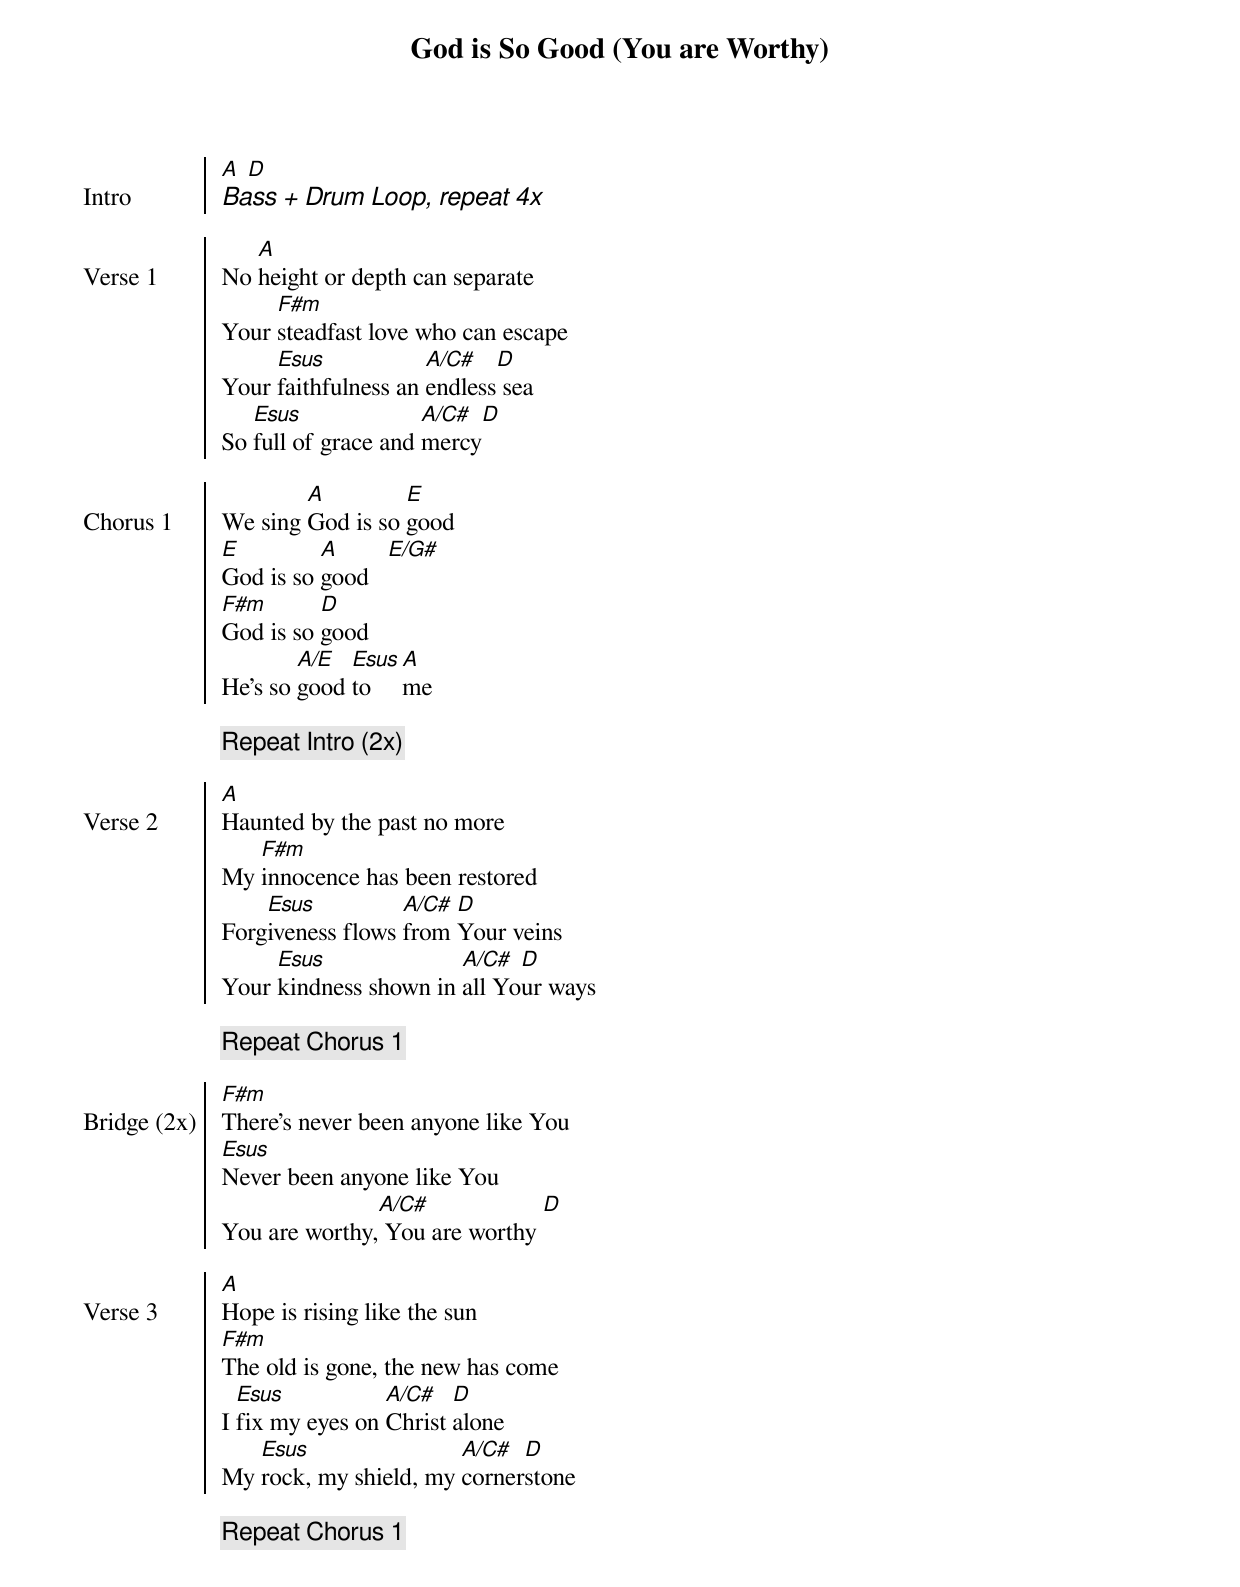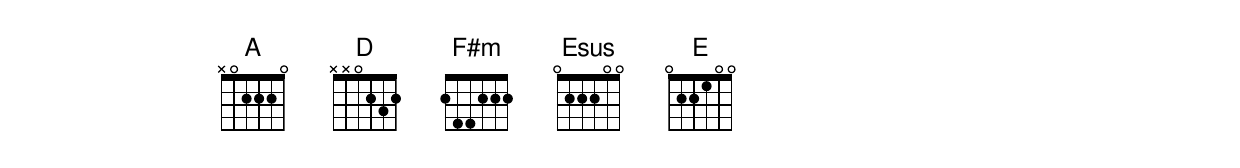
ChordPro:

{title: God is So Good (You are Worthy)}
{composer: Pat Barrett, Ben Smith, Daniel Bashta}
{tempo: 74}
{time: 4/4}
{transpose: }
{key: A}

{soc: Intro}
[A] [D]
{ci: Bass + Drum Loop, repeat 4x}
{eoc: Intro}

{soc: Verse 1}
No [A]height or depth can separate
Your [F#m]steadfast love who can escape
Your [Esus]faithfulness an [A/C#]endless[D] sea
So [Esus]full of grace and [A/C#]mercy[D]
{eoc: Verse 1}

{soc: Chorus 1}
We sing [A]God is so [E]good
[E]God is so [A]good   [E/G#]
[F#m]God is so [D]good
He's so [A/E]good [Esus]to [A]me
{eoc: Chorus 1}

{c: Repeat Intro (2x)}

{soc: Verse 2}
[A]Haunted by the past no more
My [F#m]innocence has been restored
Forg[Esus]iveness flows [A/C#]from [D]Your veins
Your [Esus]kindness shown in [A/C#]all Yo[D]ur ways
{eoc: Verse 2}

{c: Repeat Chorus 1}

{soc: Bridge (2x)}
[F#m]There's never been anyone like You
[Esus]Never been anyone like You
You are worthy,[A/C#] You are worthy [D]
{eoc: Bridge (2x)}

{soc: Verse 3}
[A]Hope is rising like the sun
[F#m]The old is gone, the new has come
I [Esus]fix my eyes on [A/C#]Christ [D]alone
My [Esus]rock, my shield, my [A/C#]corner[D]stone
{eoc: Verse 3}

{c: Repeat Chorus 1}
